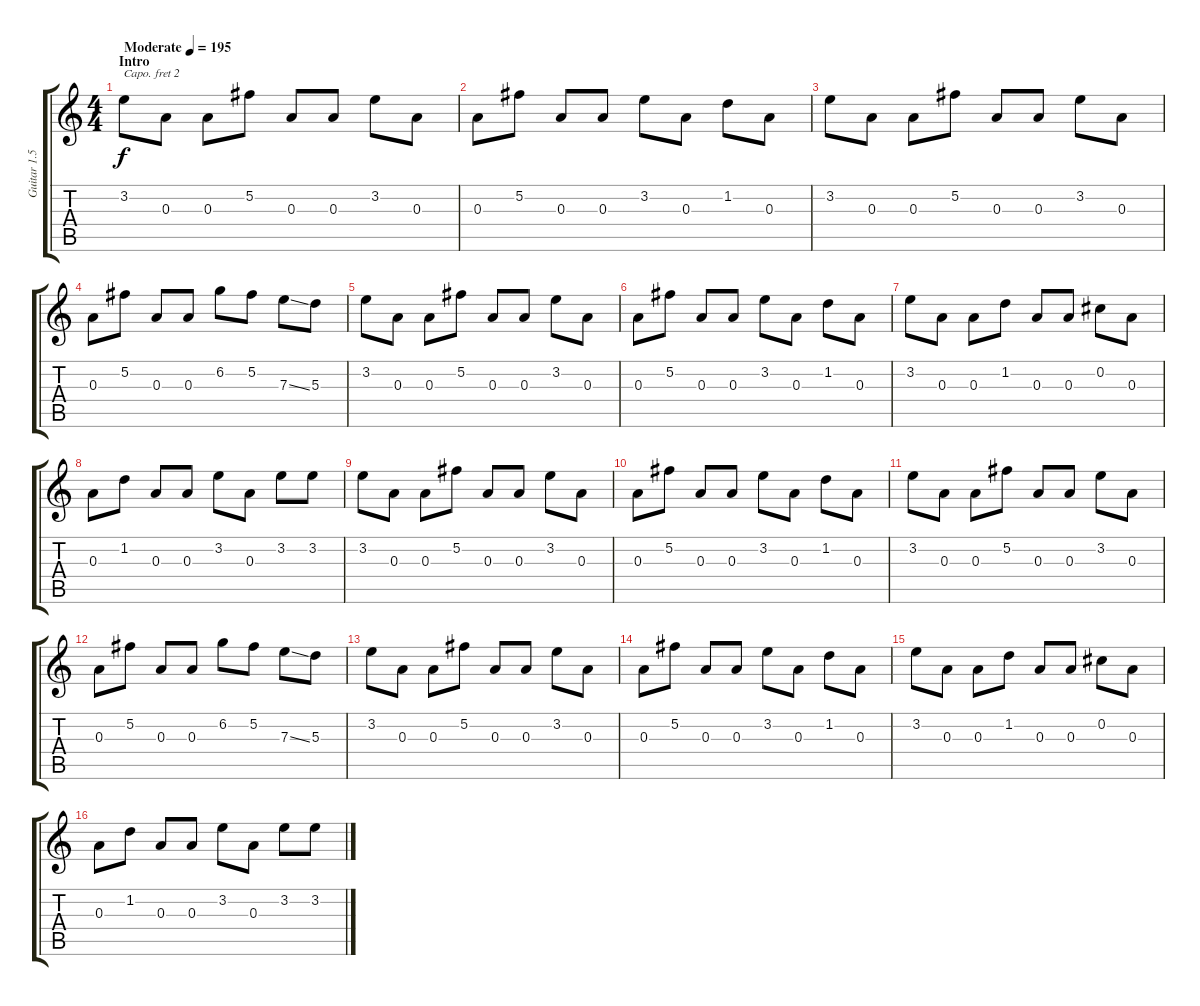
\track ("Guitar 1.5" "Guitar 1.5") {instrument overdrivenguitar}
\staff {score tabs}
\capo 2
\tuning (E4 B3 G3 D3 A2 E2) {hide}
\ts (4 4)
\section ("" "Intro")
\tempo (195 "Moderate")
\clef g2
\ks c
3.2.8{dy f instrument overdrivenguitar} 0.3.8 0.3.8 5.2.8 0.3.8 0.3.8 3.2.8 0.3.8 |
0.3.8 5.2.8 0.3.8 0.3.8 3.2.8 0.3.8 1.2.8 0.3.8 |
3.2.8 0.3.8 0.3.8 5.2.8 0.3.8 0.3.8 3.2.8 0.3.8 |
0.3.8 5.2.8 0.3.8 0.3.8 6.2.8 5.2.8 7.3{ss}.8 5.3.8 |
3.2.8 0.3.8 0.3.8 5.2.8 0.3.8 0.3.8 3.2.8 0.3.8 |
0.3.8 5.2.8 0.3.8 0.3.8 3.2.8 0.3.8 1.2.8 0.3.8 |
3.2.8 0.3.8 0.3.8 1.2.8 0.3.8 0.3.8 0.2.8 0.3.8 |
0.3.8 1.2.8 0.3.8 0.3.8 3.2.8 0.3.8 3.2.8 3.2.8 |
3.2.8 0.3.8 0.3.8 5.2.8 0.3.8 0.3.8 3.2.8 0.3.8 |
0.3.8 5.2.8 0.3.8 0.3.8 3.2.8 0.3.8 1.2.8 0.3.8 |
3.2.8 0.3.8 0.3.8 5.2.8 0.3.8 0.3.8 3.2.8 0.3.8 |
0.3.8 5.2.8 0.3.8 0.3.8 6.2.8 5.2.8 7.3{ss}.8 5.3.8 |
3.2.8 0.3.8 0.3.8 5.2.8 0.3.8 0.3.8 3.2.8 0.3.8 |
0.3.8 5.2.8 0.3.8 0.3.8 3.2.8 0.3.8 1.2.8 0.3.8 |
3.2.8 0.3.8 0.3.8 1.2.8 0.3.8 0.3.8 0.2.8 0.3.8 |
0.3.8 1.2.8 0.3.8 0.3.8 3.2.8 0.3.8 3.2.8 3.2.8
